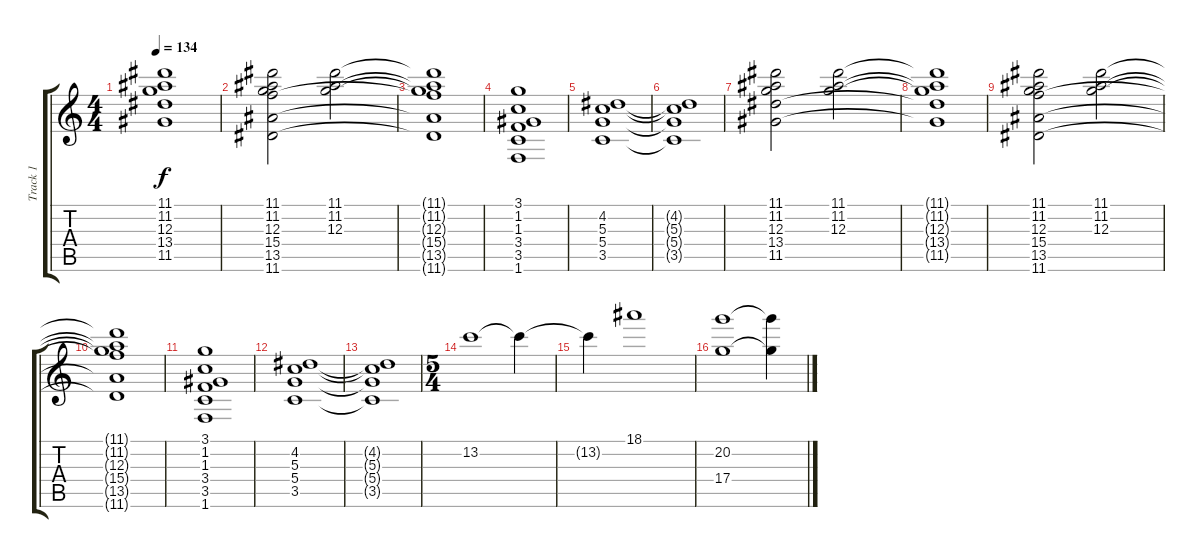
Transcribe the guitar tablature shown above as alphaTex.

\track ("Track 1" "Track 1") {instrument overdrivenguitar}
\staff {score tabs}
\tuning (E4 B3 G3 D3 A2 E2) {hide}
\ts (4 4)
\tempo 134
\clef g2
\ks c
(11.1{t} 11.2{t} 12.3{t} 13.4{t} 11.5{t}).1{dy f} |
(11.1 11.2 12.3 15.4 13.5 11.6).2 (11.1 11.2 12.3).2 |
(11.1{t} 11.2{t} 12.3{t} 15.4{t} 13.5{t} 11.6{t}).1 |
(3.1 1.2 1.3 3.4 3.5 1.6).1 |
(4.2 5.3 5.4 3.5).1 |
(4.2{t} 5.3{t} 5.4{t} 3.5{t}).1 |
(11.1 11.2 12.3 13.4 11.5).2 (11.1 11.2 12.3).2 |
(11.1{t} 11.2{t} 12.3{t} 13.4{t} 11.5{t}).1 |
(11.1 11.2 12.3 15.4 13.5 11.6).2 (11.1 11.2 12.3).2 |
(11.1{t} 11.2{t} 12.3{t} 15.4{t} 13.5{t} 11.6{t}).1 |
(3.1 1.2 1.3 3.4 3.5 1.6).1 |
(4.2 5.3 5.4 3.5).1 |
(4.2{t} 5.3{t} 5.4{t} 3.5{t}).1 |
\ts (5 4)
13.2.1 13.2{t}.4 |
13.2{t}.4 18.1.1 |
(20.2 17.4).1 (20.2{t} 17.4{t}).4
